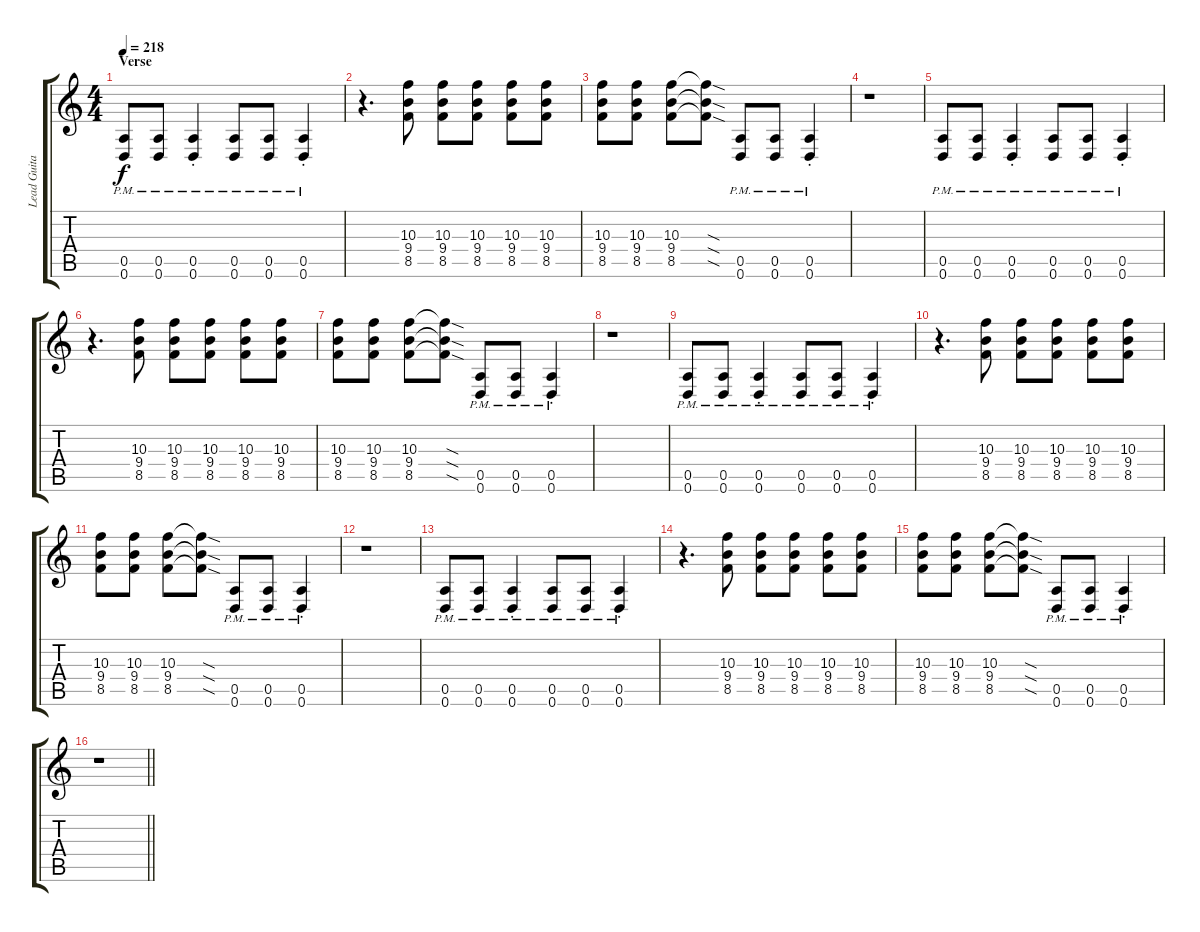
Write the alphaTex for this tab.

\track ("Lead Guitar [Tony Rombola]" "Lead Guita") {instrument distortionguitar}
\staff {score tabs}
\tuning (E4 B3 G3 D3 A2 D2) {hide}
\ts (4 4)
\section ("" "Verse")
\tempo 218
\clef g2
\ks c
(0.5{pm} 0.6{pm}).8{dy f} (0.5{pm} 0.6{pm}).8 (0.5{pm st} 0.6{pm st}).4 (0.5{pm} 0.6{pm}).8 (0.5{pm} 0.6{pm}).8 (0.5{pm st} 0.6{pm st}).4 |
r.4{d} (10.3 9.4 8.5).8 (10.3 9.4 8.5).8 (10.3 9.4 8.5).8 (10.3 9.4 8.5).8 (10.3 9.4 8.5).8 |
(10.3 9.4 8.5).8 (10.3 9.4 8.5).8 (10.3 9.4 8.5).8 (10.3{sod t} 9.4{sod t} 8.5{sod t}).8 (0.5{pm} 0.6{pm}).8 (0.5{pm} 0.6{pm}).8 (0.5{pm st} 0.6{pm st}).4 |
r.1 |
(0.5{pm} 0.6{pm}).8 (0.5{pm} 0.6{pm}).8 (0.5{pm st} 0.6{pm st}).4 (0.5{pm} 0.6{pm}).8 (0.5{pm} 0.6{pm}).8 (0.5{pm st} 0.6{pm st}).4 |
r.4{d} (10.3 9.4 8.5).8 (10.3 9.4 8.5).8 (10.3 9.4 8.5).8 (10.3 9.4 8.5).8 (10.3 9.4 8.5).8 |
(10.3 9.4 8.5).8 (10.3 9.4 8.5).8 (10.3 9.4 8.5).8 (10.3{sod t} 9.4{sod t} 8.5{sod t}).8 (0.5{pm} 0.6{pm}).8 (0.5{pm} 0.6{pm}).8 (0.5{pm st} 0.6{pm st}).4 |
r.1 |
(0.5{pm} 0.6{pm}).8 (0.5{pm} 0.6{pm}).8 (0.5{pm st} 0.6{pm st}).4 (0.5{pm} 0.6{pm}).8 (0.5{pm} 0.6{pm}).8 (0.5{pm st} 0.6{pm st}).4 |
r.4{d} (10.3 9.4 8.5).8 (10.3 9.4 8.5).8 (10.3 9.4 8.5).8 (10.3 9.4 8.5).8 (10.3 9.4 8.5).8 |
(10.3 9.4 8.5).8 (10.3 9.4 8.5).8 (10.3 9.4 8.5).8 (10.3{sod t} 9.4{sod t} 8.5{sod t}).8 (0.5{pm} 0.6{pm}).8 (0.5{pm} 0.6{pm}).8 (0.5{pm st} 0.6{pm st}).4 |
r.1 |
(0.5{pm} 0.6{pm}).8 (0.5{pm} 0.6{pm}).8 (0.5{pm st} 0.6{pm st}).4 (0.5{pm} 0.6{pm}).8 (0.5{pm} 0.6{pm}).8 (0.5{pm st} 0.6{pm st}).4 |
r.4{d} (10.3 9.4 8.5).8 (10.3 9.4 8.5).8 (10.3 9.4 8.5).8 (10.3 9.4 8.5).8 (10.3 9.4 8.5).8 |
(10.3 9.4 8.5).8 (10.3 9.4 8.5).8 (10.3 9.4 8.5).8 (10.3{sod t} 9.4{sod t} 8.5{sod t}).8 (0.5{pm} 0.6{pm}).8 (0.5{pm} 0.6{pm}).8 (0.5{pm st} 0.6{pm st}).4 |
\barLineRight lightlight
r.1
